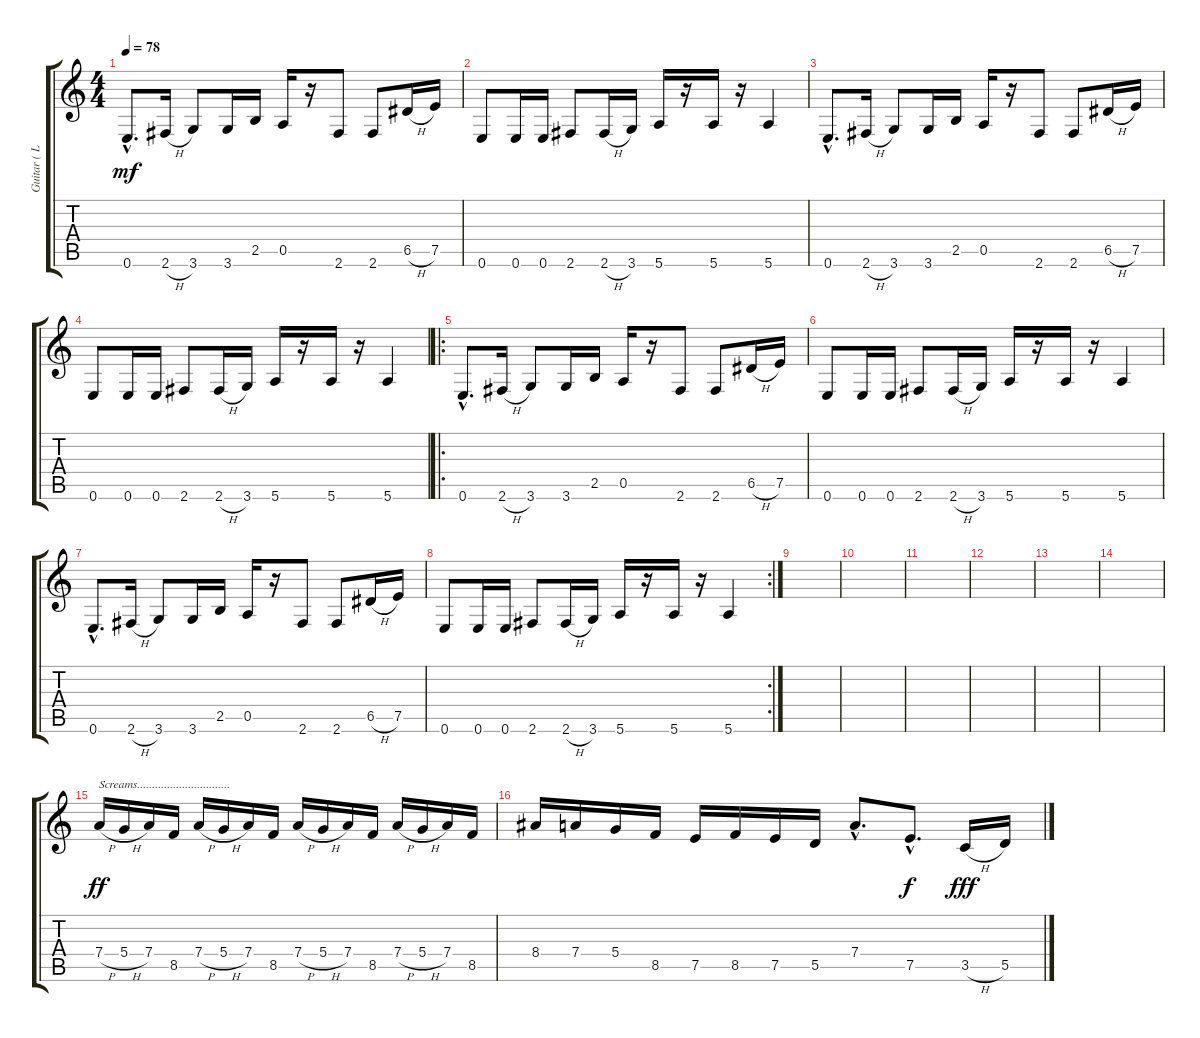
\track ("Guitar ( L )" "Guitar ( L") {instrument overdrivenguitar}
\staff {score tabs}
\tuning (E4 B3 G3 D3 A2 E2) {hide}
\ts (4 4)
\tempo 78
\clef g2
\ks c
0.6{hac}.8{d dy mf instrument overdrivenguitar} 2.6{h}.16 3.6.8 3.6.16 2.5.16 0.5.16 r.16 2.6.8 2.6.8 6.5{h}.16 7.5.16 |
0.6.8 0.6.16 0.6.16 2.6.8 2.6{h}.16 3.6.16 5.6.16 r.16 5.6.16 r.16 5.6.4 |
0.6{hac}.8{d} 2.6{h}.16 3.6.8 3.6.16 2.5.16 0.5.16 r.16 2.6.8 2.6.8 6.5{h}.16 7.5.16 |
0.6.8 0.6.16 0.6.16 2.6.8 2.6{h}.16 3.6.16 5.6.16 r.16 5.6.16 r.16 5.6.4 |
\ro
0.6{hac}.8{d} 2.6{h}.16 3.6.8 3.6.16 2.5.16 0.5.16 r.16 2.6.8 2.6.8 6.5{h}.16 7.5.16 |
0.6.8 0.6.16 0.6.16 2.6.8 2.6{h}.16 3.6.16 5.6.16 r.16 5.6.16 r.16 5.6.4 |
0.6{hac}.8{d} 2.6{h}.16 3.6.8 3.6.16 2.5.16 0.5.16 r.16 2.6.8 2.6.8 6.5{h}.16 7.5.16 |
\rc 2
0.6.8 0.6.16 0.6.16 2.6.8 2.6{h}.16 3.6.16 5.6.16 r.16 5.6.16 r.16 5.6.4 |
|
|
|
|
|
|
7.4{h}.16{txt "Screams..............................." dy ff} 5.4{h}.16 7.4.16 8.5.16 7.4{h}.16 5.4{h}.16 7.4.16 8.5.16 7.4{h}.16 5.4{h}.16 7.4.16 8.5.16 7.4{h}.16 5.4{h}.16 7.4.16 8.5.16 |
8.4.16 7.4.16 5.4.16 8.5.16 7.5.16 8.5.16 7.5.16 5.5.16 7.4{hac}.8{d} 7.5{hac}.8{d dy f} 3.5{h}.16{dy fff} 5.5.16
